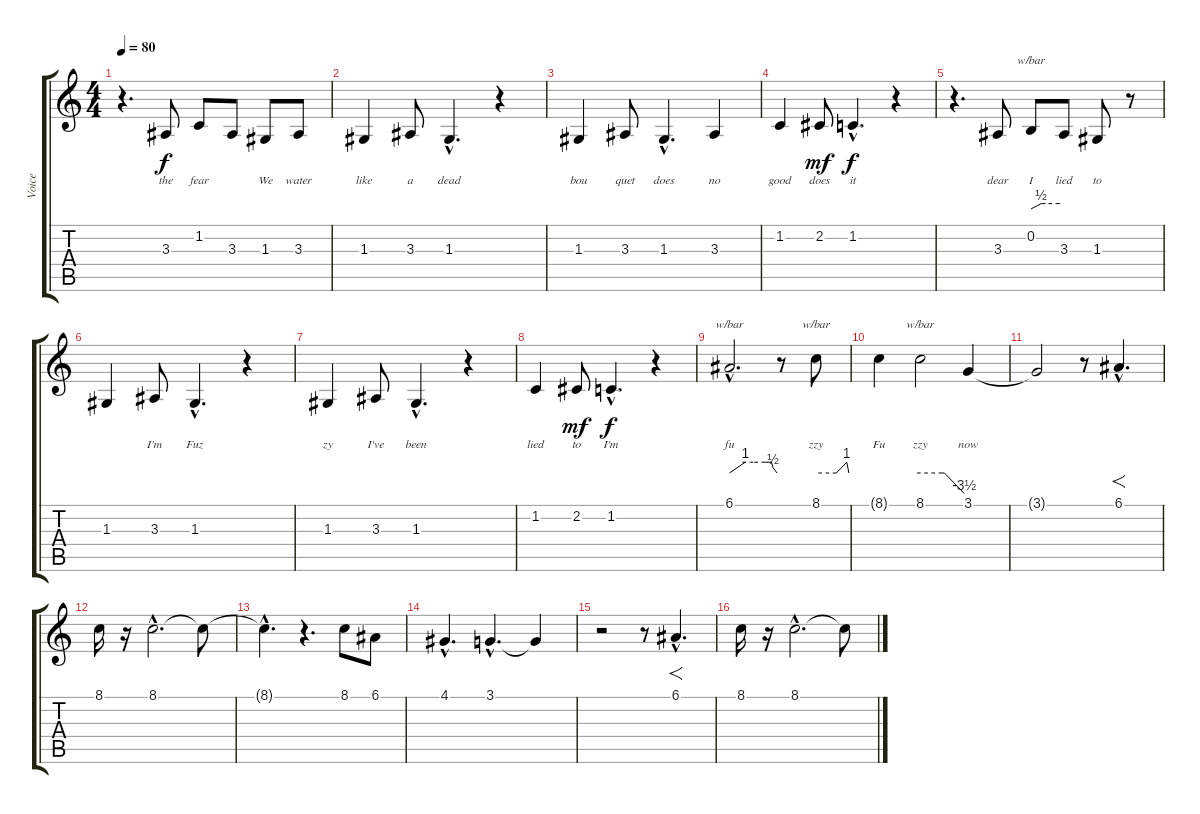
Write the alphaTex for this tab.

\track ("Voice" "Voice") {instrument bassoon}
\staff {score tabs}
\tuning (E4 B3 G3 D3 A2 E2) {hide}
\ts (4 4)
\tempo 80
\clef g2
\ks c
r.4{d dy f} 3.3.8{lyrics (0 "the") lyrics (1 "") lyrics (2 "") lyrics (3 "") lyrics (4 "")} 1.2.8{lyrics (0 "fear") lyrics (1 "") lyrics (2 "") lyrics (3 "") lyrics (4 "")} 3.3.8{lyrics (0 "") lyrics (1 "") lyrics (2 "") lyrics (3 "") lyrics (4 "")} 1.3.8{lyrics (0 "We") lyrics (1 "") lyrics (2 "") lyrics (3 "") lyrics (4 "")} 3.3.8{lyrics (0 "water") lyrics (1 "") lyrics (2 "") lyrics (3 "") lyrics (4 "")} |
1.3.4{lyrics (0 "like") lyrics (1 "") lyrics (2 "") lyrics (3 "") lyrics (4 "")} 3.3.8{lyrics (0 "a") lyrics (1 "") lyrics (2 "") lyrics (3 "") lyrics (4 "")} 1.3{hac}.4{d lyrics (0 "dead") lyrics (1 "") lyrics (2 "") lyrics (3 "") lyrics (4 "")} r.4 |
1.3.4{lyrics (0 "bou") lyrics (1 "") lyrics (2 "") lyrics (3 "") lyrics (4 "")} 3.3.8{lyrics (0 "quet") lyrics (1 "") lyrics (2 "") lyrics (3 "") lyrics (4 "")} 1.3{hac}.4{d lyrics (0 "does") lyrics (1 "") lyrics (2 "") lyrics (3 "") lyrics (4 "")} 3.3.4{lyrics (0 "no") lyrics (1 "") lyrics (2 "") lyrics (3 "") lyrics (4 "")} |
1.2.4{lyrics (0 "good") lyrics (1 "") lyrics (2 "") lyrics (3 "") lyrics (4 "")} 2.2.8{lyrics (0 "does") lyrics (1 "") lyrics (2 "") lyrics (3 "") lyrics (4 "") dy mf} 1.2{hac}.4{d lyrics (0 "it") lyrics (1 "") lyrics (2 "") lyrics (3 "") lyrics (4 "") dy f} r.4 |
r.4{d} 3.3.8{lyrics (0 "dear") lyrics (1 "") lyrics (2 "") lyrics (3 "") lyrics (4 "")} 0.2.8{tbe (custom default 0 0 21 2 30 2 58 2 60 2) lyrics (0 "I") lyrics (1 "") lyrics (2 "") lyrics (3 "") lyrics (4 "")} 3.3.8{lyrics (0 "lied") lyrics (1 "") lyrics (2 "") lyrics (3 "") lyrics (4 "")} 1.3.8{lyrics (0 "to") lyrics (1 "") lyrics (2 "") lyrics (3 "") lyrics (4 "")} r.8 |
1.3.4{lyrics (0 "") lyrics (1 "") lyrics (2 "") lyrics (3 "") lyrics (4 "")} 3.3.8{lyrics (0 "I'm") lyrics (1 "") lyrics (2 "") lyrics (3 "") lyrics (4 "")} 1.3{hac}.4{d lyrics (0 "Fuz") lyrics (1 "") lyrics (2 "") lyrics (3 "") lyrics (4 "")} r.4 |
1.3.4{lyrics (0 "zy") lyrics (1 "") lyrics (2 "") lyrics (3 "") lyrics (4 "")} 3.3.8{lyrics (0 "I've") lyrics (1 "") lyrics (2 "") lyrics (3 "") lyrics (4 "")} 1.3{hac}.4{d lyrics (0 "been") lyrics (1 "") lyrics (2 "") lyrics (3 "") lyrics (4 "")} r.4 |
1.2.4{lyrics (0 "lied") lyrics (1 "") lyrics (2 "") lyrics (3 "") lyrics (4 "")} 2.2.8{lyrics (0 "to") lyrics (1 "") lyrics (2 "") lyrics (3 "") lyrics (4 "") dy mf} 1.2{hac}.4{d lyrics (0 "I'm") lyrics (1 "") lyrics (2 "") lyrics (3 "") lyrics (4 "") dy f} r.4 |
6.1{hac}.2{d tbe (custom default 0 0 20 4 30 4 45 4 53 4 55 2 60 0) lyrics (0 "fu") lyrics (1 "") lyrics (2 "") lyrics (3 "") lyrics (4 "")} r.8 8.1.8{tbe (custom default 0 0 37 0 56 4 60 0) lyrics (0 "zzy") lyrics (1 "") lyrics (2 "") lyrics (3 "") lyrics (4 "")} |
8.1{t}.4{lyrics (0 "Fu") lyrics (1 "") lyrics (2 "") lyrics (3 "") lyrics (4 "")} 8.1.2{tbe (custom default 0 0 30 0 33 0 60 -14) lyrics (0 "zzy") lyrics (1 "") lyrics (2 "") lyrics (3 "") lyrics (4 "")} 3.1.4{lyrics (0 "now") lyrics (1 "") lyrics (2 "") lyrics (3 "") lyrics (4 "")} |
3.1{t}.2 r.8 6.1{hac}.4{f d} |
8.1.16 r.16 8.1{hac}.2{d} 8.1{t}.8 |
8.1{hac t}.4{d} r.4{d} 8.1.8 6.1.8 |
4.1{hac}.4{d} 3.1{hac}.4{d} 3.1{t}.4 |
r.2 r.8 6.1{hac}.4{f d} |
8.1.16 r.16 8.1{hac}.2{d} 8.1{t}.8
